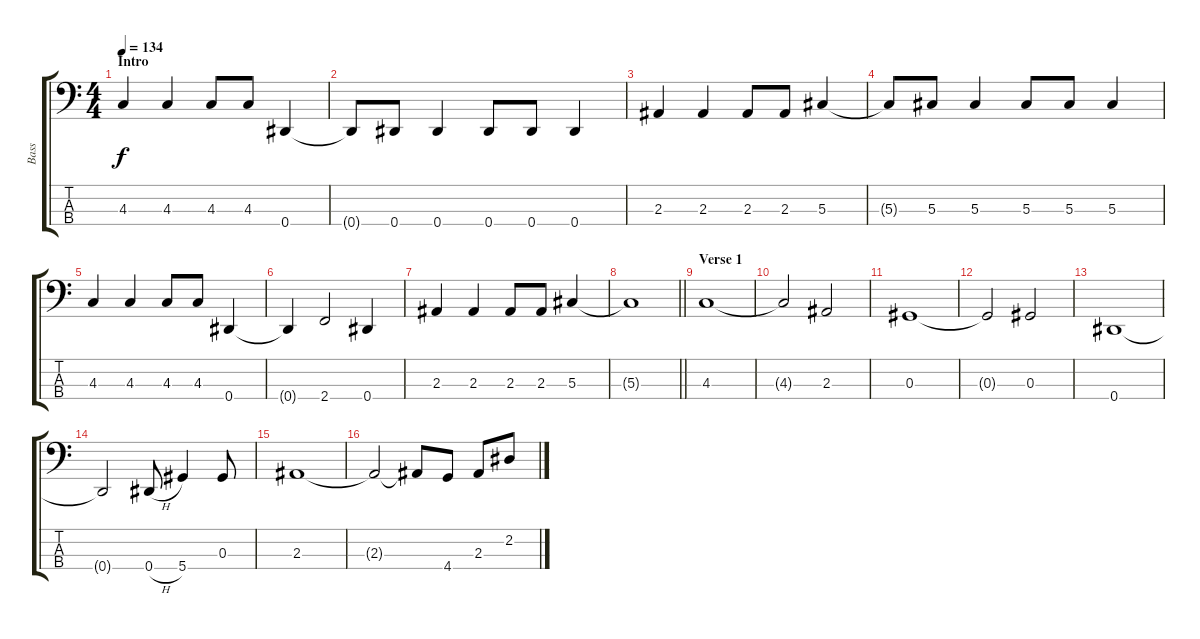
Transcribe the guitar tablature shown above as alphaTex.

\track ("Bass" "Bass") {instrument electricbasspick}
\staff {score tabs}
\tuning (Gb2 Db2 Ab1 Eb1) {hide}
\ts (4 4)
\section ("" "Intro")
\tempo 134
\clef f4
\ks c
4.3.4{dy f instrument electricbasspick} 4.3.4 4.3.8 4.3.8 0.4.4 |
0.4{t}.8 0.4.8 0.4.4 0.4.8 0.4.8 0.4.4 |
2.3.4 2.3.4 2.3.8 2.3.8 5.3.4 |
5.3{t}.8 5.3.8 5.3.4 5.3.8 5.3.8 5.3.4 |
4.3.4 4.3.4 4.3.8 4.3.8 0.4.4 |
0.4{t}.4 2.4.2 0.4.4 |
2.3.4 2.3.4 2.3.8 2.3.8 5.3.4 |
\barLineRight lightlight
5.3{t}.1 |
\section ("" "Verse 1")
4.3.1 |
4.3{t}.2 2.3.2 |
0.3.1 |
0.3{t}.2 0.3.2 |
0.4.1 |
0.4{t}.2 0.4{h}.8 5.4.4 0.3.8 |
2.3.1 |
2.3{t}.2 2.3{t}.8 4.4.8 2.3.8 2.2.8
